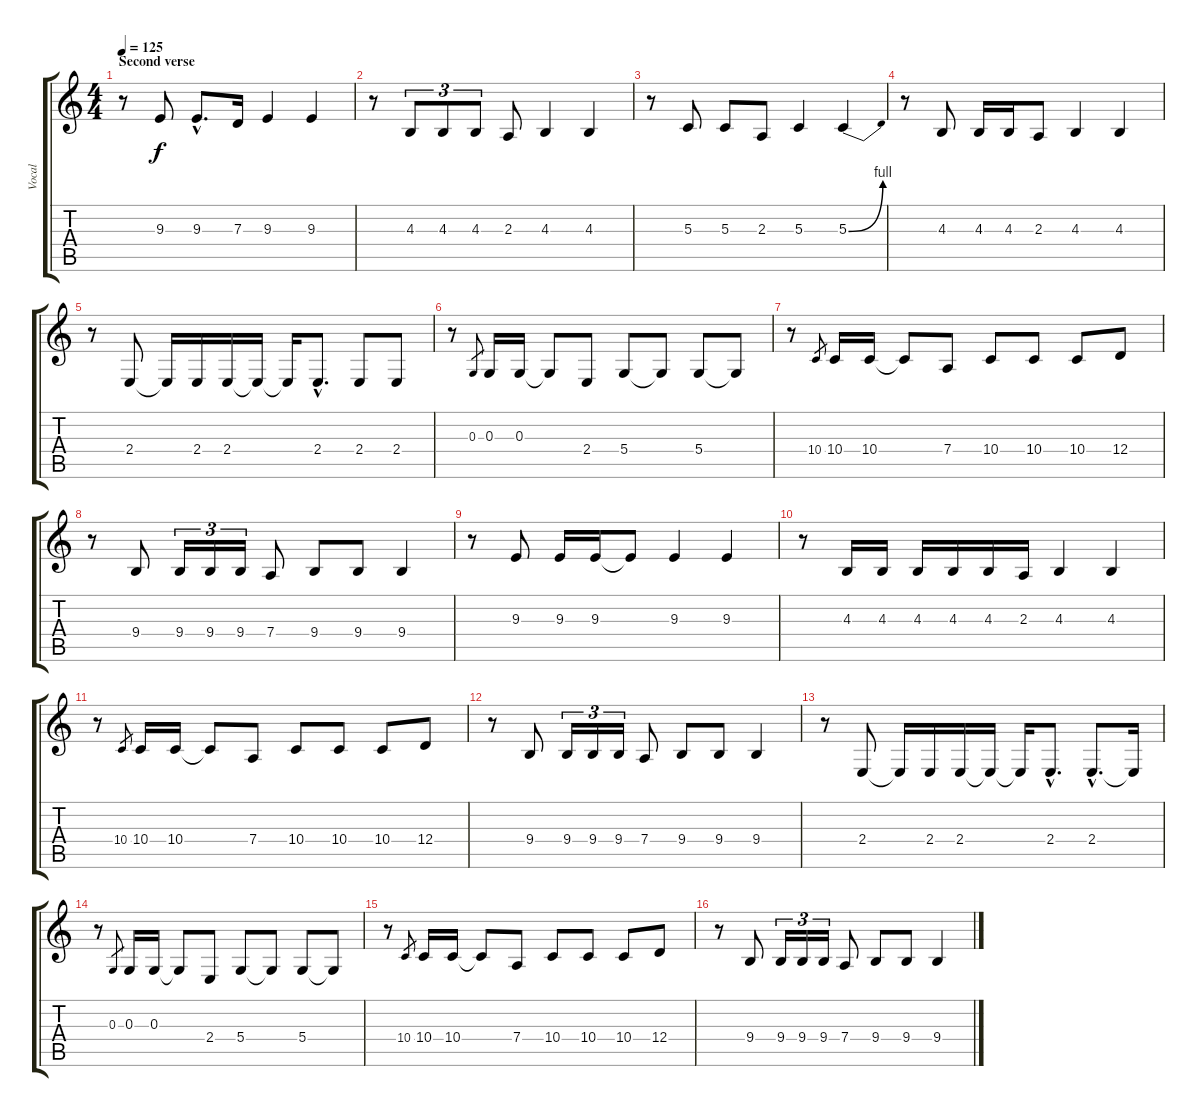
\track ("Vocal" "Vocal") {instrument harmonica}
\staff {score tabs}
\tuning (E4 B3 G3 D3 A2 E2) {hide}
\ts (4 4)
\section ("" "Second verse")
\tempo 125
\clef g2
\ks c
r.8{dy f} 9.3.8 9.3{hac}.8{d} 7.3.16 9.3.4 9.3.4 |
r.8 4.3.8{tu (3 2)} 4.3.8{tu (3 2)} 4.3.8{tu (3 2)} 2.3.8 4.3.4 4.3.4 |
r.8 5.3.8 5.3.8 2.3.8 5.3.4 5.3{be (bend 0 0 60 4)}.4 |
r.8 4.3.8 4.3.16 4.3.16 2.3.8 4.3.4 4.3.4 |
r.8 2.4.8 2.4{t}.16 2.4.16 2.4.16 2.4{t}.16 2.4{t}.16 2.4{hac}.8{d} 2.4.8 2.4.8 |
r.8 0.3.8{gr} 0.3.16 0.3.16 0.3{t}.8 2.4.8 5.4.8 5.4{t}.8 5.4.8 5.4{t}.8 |
r.8 10.4.8{gr} 10.4.16 10.4.16 10.4{t}.8 7.4.8 10.4.8 10.4.8 10.4.8 12.4.8 |
r.8 9.4.8 9.4.16{tu (3 2)} 9.4.16{tu (3 2)} 9.4.16{tu (3 2)} 7.4.8 9.4.8 9.4.8 9.4.4 |
r.8 9.3.8 9.3.16 9.3.16 9.3{t}.8 9.3.4 9.3.4 |
r.8 4.3.16 4.3.16 4.3.16 4.3.16 4.3.16 2.3.16 4.3.4 4.3.4 |
r.8 10.4.8{gr} 10.4.16 10.4.16 10.4{t}.8 7.4.8 10.4.8 10.4.8 10.4.8 12.4.8 |
r.8 9.4.8 9.4.16{tu (3 2)} 9.4.16{tu (3 2)} 9.4.16{tu (3 2)} 7.4.8 9.4.8 9.4.8 9.4.4 |
r.8 2.4.8 2.4{t}.16 2.4.16 2.4.16 2.4{t}.16 2.4{t}.16 2.4{hac}.8{d} 2.4{hac}.8{d} 2.4{t}.16 |
r.8 0.3.8{gr} 0.3.16 0.3.16 0.3{t}.8 2.4.8 5.4.8 5.4{t}.8 5.4.8 5.4{t}.8 |
r.8 10.4.8{gr} 10.4.16 10.4.16 10.4{t}.8 7.4.8 10.4.8 10.4.8 10.4.8 12.4.8 |
r.8 9.4.8 9.4.16{tu (3 2)} 9.4.16{tu (3 2)} 9.4.16{tu (3 2)} 7.4.8 9.4.8 9.4.8 9.4.4
